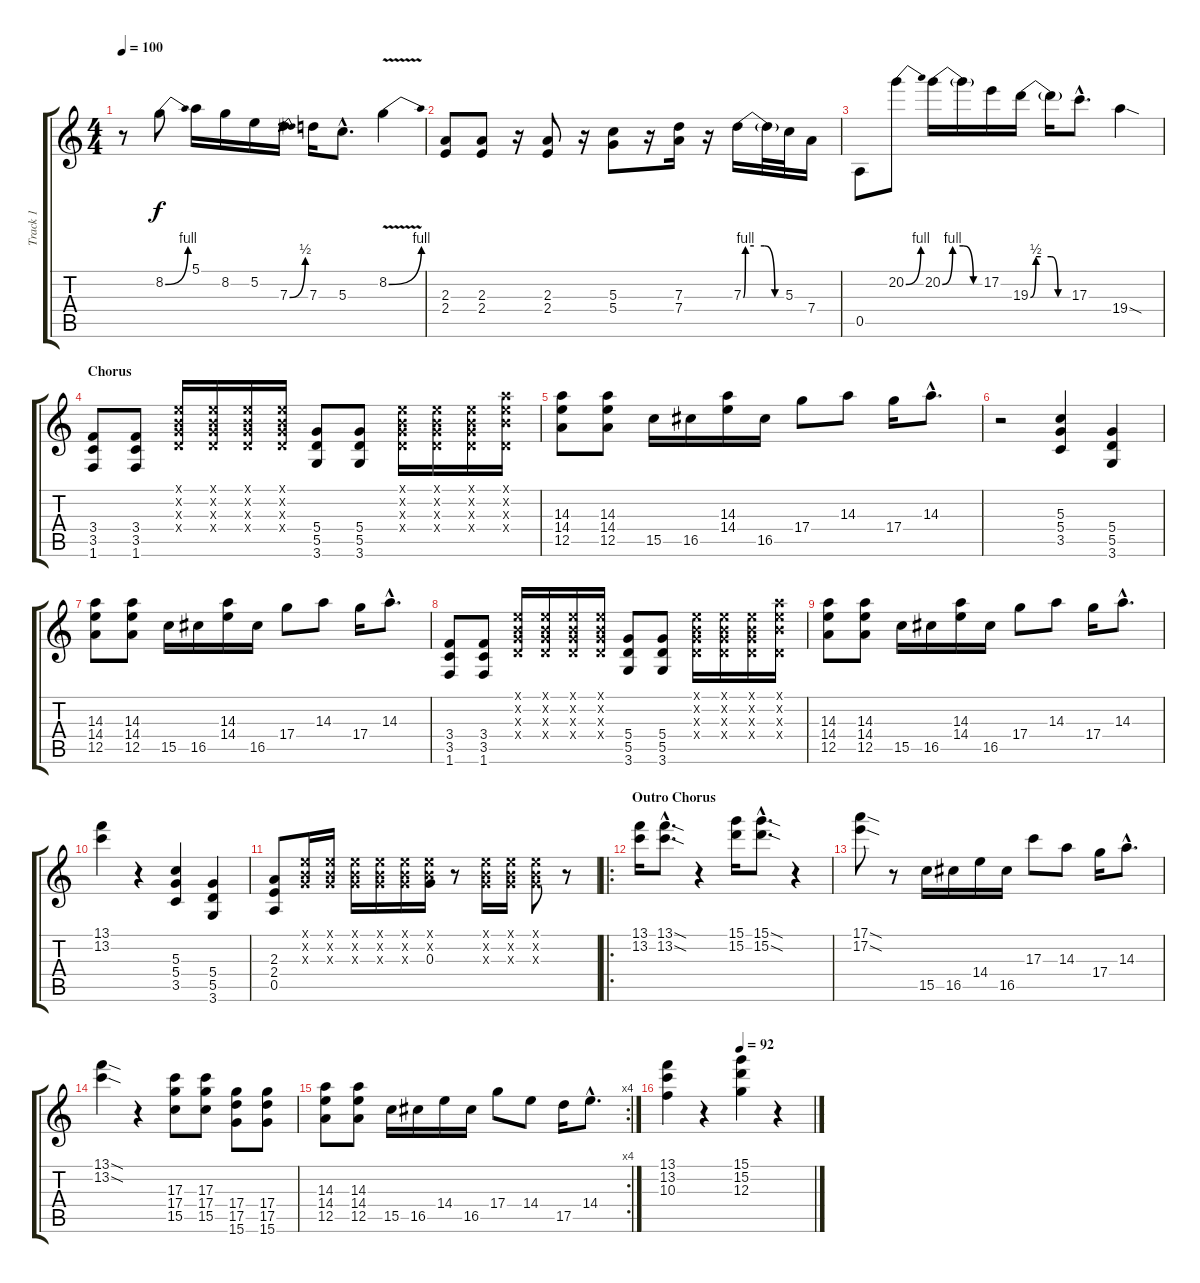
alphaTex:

\track ("Track 1" "Track 1") {instrument overdrivenguitar}
\staff {score tabs}
\tuning (E4 B3 G3 D3 A2 E2) {hide}
\ts (4 4)
\tempo 100
\clef g2
\ks c
r.8{dy f} 8.2{be (bend 0 0 60 4)}.8 5.1.16 8.2.16 5.2.16 7.3{be (bend 0 0 60 2)}.16 7.3.16 5.3{hac}.8{d} 8.2{be (bend 0 0 60 4) v}.4 |
(2.3 2.4).8 (2.3 2.4).8 r.16 (2.3 2.4).8 r.16 (5.3 5.4).8 r.16 (7.3 7.4).16 r.16 7.3{be (custom 0 0 3 4 15 4 30 4 45 0 60 0)}.16 7.3{t}.32 5.3.32 7.4.16 |
0.5.8 20.2{be (bend 0 0 60 4)}.8 20.2{be (custom 0 0 15 4 30 4 45 0 60 0)}.16 20.2{t}.16 17.2.16 19.3{be (custom 0 0 8 2 15 2 30 2 40 0 60 0)}.16 19.3{t}.16 17.3{hac}.8{d} 19.4{sod}.4 |
\section ("" "Chorus")
(3.4 3.5 1.6).8 (3.4 3.5 1.6).8 (0.1{x} 0.2{x} 0.3{x} 0.4{x}).16 (0.1{x} 0.2{x} 0.3{x} 0.4{x}).16 (0.1{x} 0.2{x} 0.3{x} 0.4{x}).16 (0.1{x} 0.2{x} 0.3{x} 0.4{x}).16 (5.4 5.5 3.6).8 (5.4 5.5 3.6).8 (0.1{x} 0.2{x} 0.3{x} 0.4{x}).16 (0.1{x} 0.2{x} 0.3{x} 0.4{x}).16 (0.1{x} 0.2{x} 0.3{x} 0.4{x}).16 (0.1{x} 0.2{x} 14.3{x} 0.4{x}).16 |
(14.3 14.4 12.5).8 (14.3 14.4 12.5).8 15.5.16 16.5.16 (14.3 14.4).16 16.5.16 17.4.8 14.3.8 17.4.16 14.3{hac}.8{d} |
r.2 (5.3 5.4 3.5).4 (5.4 5.5 3.6).4 |
(14.3 14.4 12.5).8 (14.3 14.4 12.5).8 15.5.16 16.5.16 (14.3 14.4).16 16.5.16 17.4.8 14.3.8 17.4.16 14.3{hac}.8{d} |
(3.4 3.5 1.6).8 (3.4 3.5 1.6).8 (0.1{x} 0.2{x} 0.3{x} 0.4{x}).16 (0.1{x} 0.2{x} 0.3{x} 0.4{x}).16 (0.1{x} 0.2{x} 0.3{x} 0.4{x}).16 (0.1{x} 0.2{x} 0.3{x} 0.4{x}).16 (5.4 5.5 3.6).8 (5.4 5.5 3.6).8 (0.1{x} 0.2{x} 0.3{x} 0.4{x}).16 (0.1{x} 0.2{x} 0.3{x} 0.4{x}).16 (0.1{x} 0.2{x} 0.3{x} 0.4{x}).16 (0.1{x} 0.2{x} 14.3{x} 0.4{x}).16 |
(14.3 14.4 12.5).8 (14.3 14.4 12.5).8 15.5.16 16.5.16 (14.3 14.4).16 16.5.16 17.4.8 14.3.8 17.4.16 14.3{hac}.8{d} |
(13.1 13.2).4 r.4 (5.3 5.4 3.5).4 (5.4 5.5 3.6).4 |
(2.3 2.4 0.5).8 (0.1{x} 0.2{x} 0.3{x}).16 (0.1{x} 0.2{x} 0.3{x}).16 (0.1{x} 0.2{x} 0.3{x}).16 (0.1{x} 0.2{x} 0.3{x}).16 (0.1{x} 0.2{x} 0.3{x}).16 (0.1{x} 0.2{x} 0.3).16 r.8 (0.1{x} 0.2{x} 0.3{x}).16 (0.1{x} 0.2{x} 0.3{x}).16 (0.1{x} 0.2{x} 0.3{x}).8 r.8 |
\ro
\section ("" "Outro Chorus")
(13.1 13.2).16 (13.1{sod hac} 13.2{sod hac}).8{d} r.4 (15.1 15.2).16 (15.1{sod hac} 15.2{sod hac}).8{d} r.4 |
(17.1{sod} 17.2{sod}).8 r.8 15.5.16 16.5.16 14.4.16 16.5.16 17.3.8 14.3.8 17.4.16 14.3{hac}.8{d} |
(13.1{sod} 13.2{sod}).4 r.4 (17.3 17.4 15.5).8 (17.3 17.4 15.5).8 (17.4 17.5 15.6).8 (17.4 17.5 15.6).8 |
\rc 4
(14.3 14.4 12.5).8 (14.3 14.4 12.5).8 15.5.16 16.5.16 14.4.16 16.5.16 17.4.8 14.4.8 17.5.16 14.4{hac}.8{d} |
\tempo (92 0.5)
(13.1 13.2 10.3).4 r.4 (15.1 15.2 12.3).4 r.4
